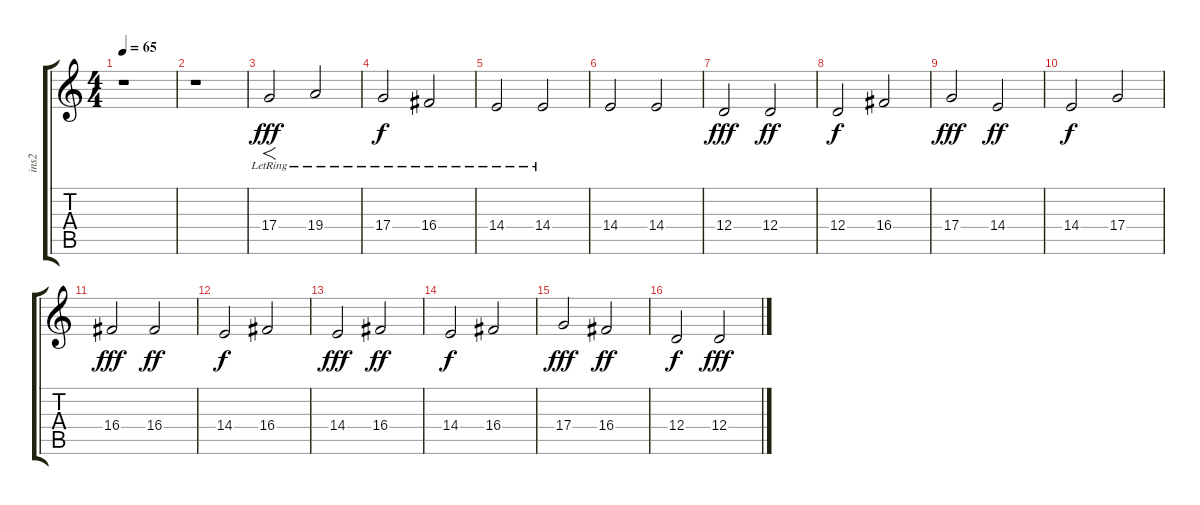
\track ("ins2" "ins2") {instrument stringensemble2}
\staff {score tabs}
\tuning (E4 B3 G3 D3 A2 E2) {hide}
\ts (4 4)
\tempo 65
\clef g2
\ks c
r.1{dy f} |
r.1 |
17.4{lr}.2{f dy fff} 19.4{lr}.2 |
17.4{lr}.2{dy f} 16.4{lr}.2 |
14.4{lr}.2 14.4{lr}.2 |
14.4.2 14.4.2 |
12.4.2{dy fff} 12.4.2{dy ff} |
12.4.2{dy f} 16.4.2 |
17.4.2{dy fff} 14.4.2{dy ff} |
14.4.2{dy f} 17.4.2 |
16.4.2{dy fff} 16.4.2{dy ff} |
14.4.2{dy f} 16.4.2 |
14.4.2{dy fff} 16.4.2{dy ff} |
14.4.2{dy f} 16.4.2 |
17.4.2{dy fff} 16.4.2{dy ff} |
12.4.2{dy f} 12.4.2{dy fff}
